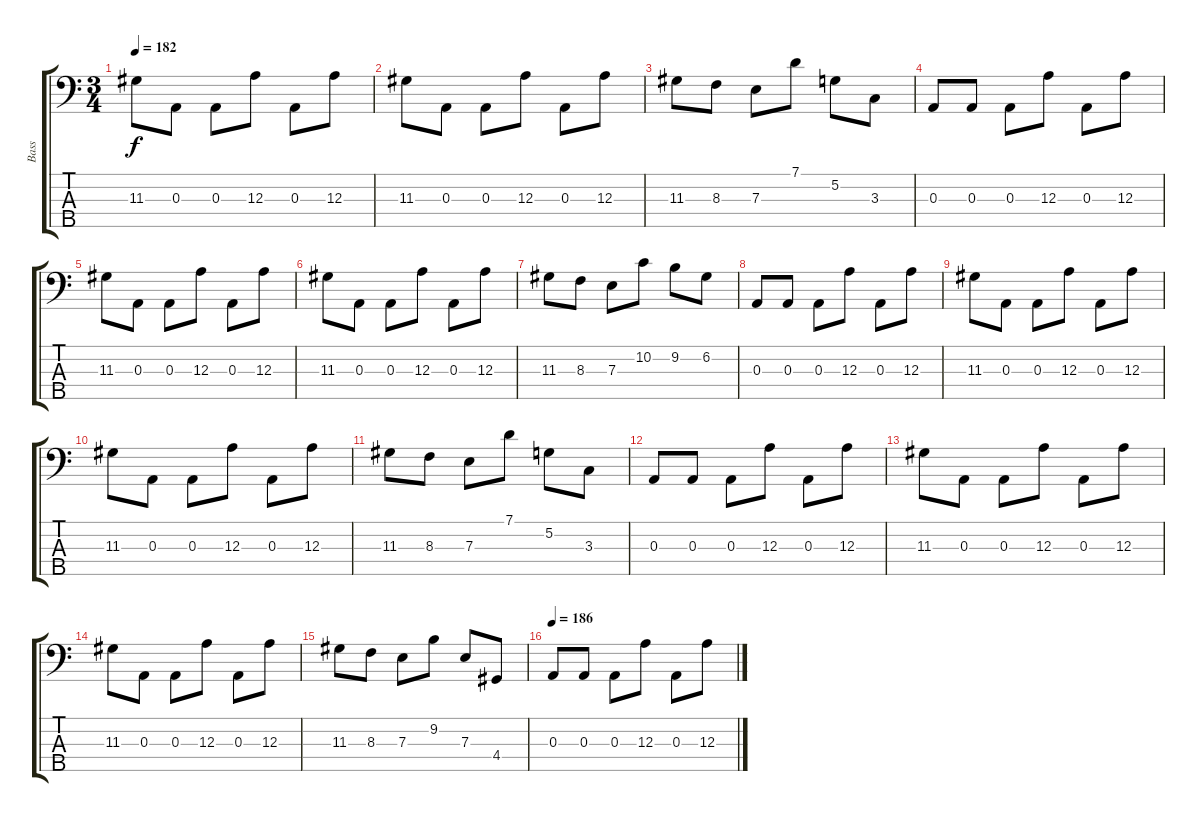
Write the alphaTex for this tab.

\track ("Bass" "Bass") {instrument electricbassfinger}
\staff {score tabs}
\tuning (G2 D2 A1 E1 B0) {hide}
\ts (3 4)
\tempo 182
\clef f4
\ks c
11.3.8{dy f} 0.3.8 0.3.8 12.3.8 0.3.8 12.3.8 |
11.3.8 0.3.8 0.3.8 12.3.8 0.3.8 12.3.8 |
11.3.8 8.3.8 7.3.8 7.1.8 5.2.8 3.3.8 |
0.3.8 0.3.8 0.3.8 12.3.8 0.3.8 12.3.8 |
11.3.8 0.3.8 0.3.8 12.3.8 0.3.8 12.3.8 |
11.3.8 0.3.8 0.3.8 12.3.8 0.3.8 12.3.8 |
11.3.8 8.3.8 7.3.8 10.2.8 9.2.8 6.2.8 |
0.3.8 0.3.8 0.3.8 12.3.8 0.3.8 12.3.8 |
11.3.8 0.3.8 0.3.8 12.3.8 0.3.8 12.3.8 |
11.3.8 0.3.8 0.3.8 12.3.8 0.3.8 12.3.8 |
11.3.8 8.3.8 7.3.8 7.1.8 5.2.8 3.3.8 |
0.3.8 0.3.8 0.3.8 12.3.8 0.3.8 12.3.8 |
11.3.8 0.3.8 0.3.8 12.3.8 0.3.8 12.3.8 |
11.3.8 0.3.8 0.3.8 12.3.8 0.3.8 12.3.8 |
11.3.8 8.3.8 7.3.8 9.2.8 7.3.8 4.4.8 |
\tempo 186
0.3.8 0.3.8 0.3.8 12.3.8 0.3.8 12.3.8
